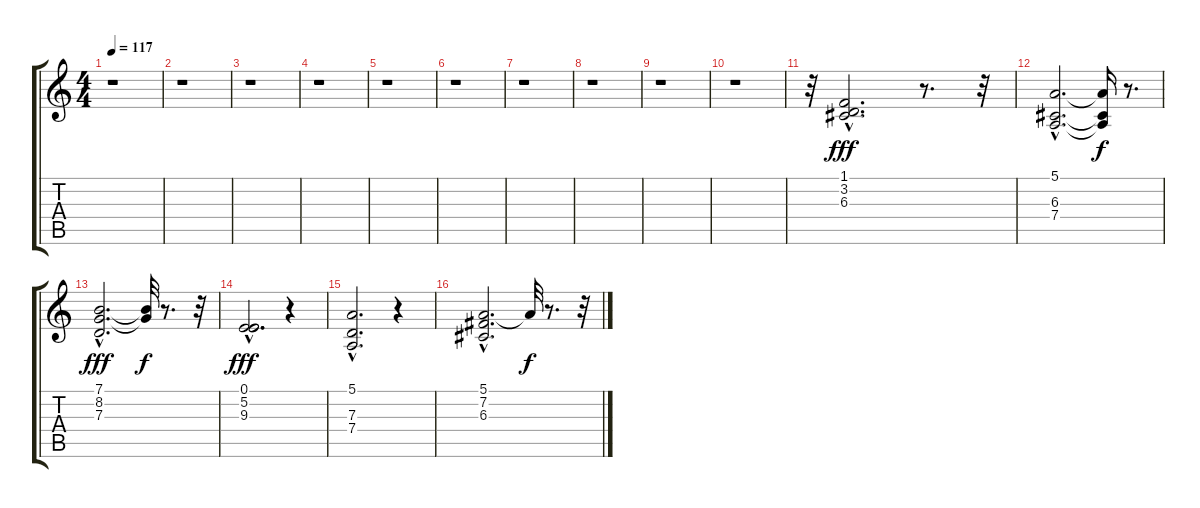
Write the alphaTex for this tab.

\track "" {instrument acousticgrandpiano}
\staff {score tabs}
\tuning (E4 B3 G3 D3 A2 E2) {hide}
\ts (4 4)
\tempo 117
\clef g2
\ks c
r.1{dy f} |
r.1 |
r.1 |
r.1 |
r.1 |
r.1 |
r.1 |
r.1 |
r.1 |
r.1 |
r.32 (1.1{hac} 3.2 6.3{hac}).2{d dy fff} r.8{d} r.32 |
(5.1{hac} 6.3{hac} 7.4{hac}).2{d} (5.1{t} 6.3{t} 7.4{t}).16{dy f} r.8{d} |
(7.1{hac} 8.2{hac} 7.3{hac}).2{d dy fff} (7.1{t} 8.2{t}).32{dy f} r.8{d} r.32 |
(0.1{hac} 5.2 9.3{hac}).2{d dy fff} r.4 |
(5.1{hac} 7.3{hac} 7.4{hac}).2{d} r.4 |
(5.1{hac} 7.2{hac} 6.3{hac}).2{d} 5.1{t}.32{dy f} r.8{d} r.32
